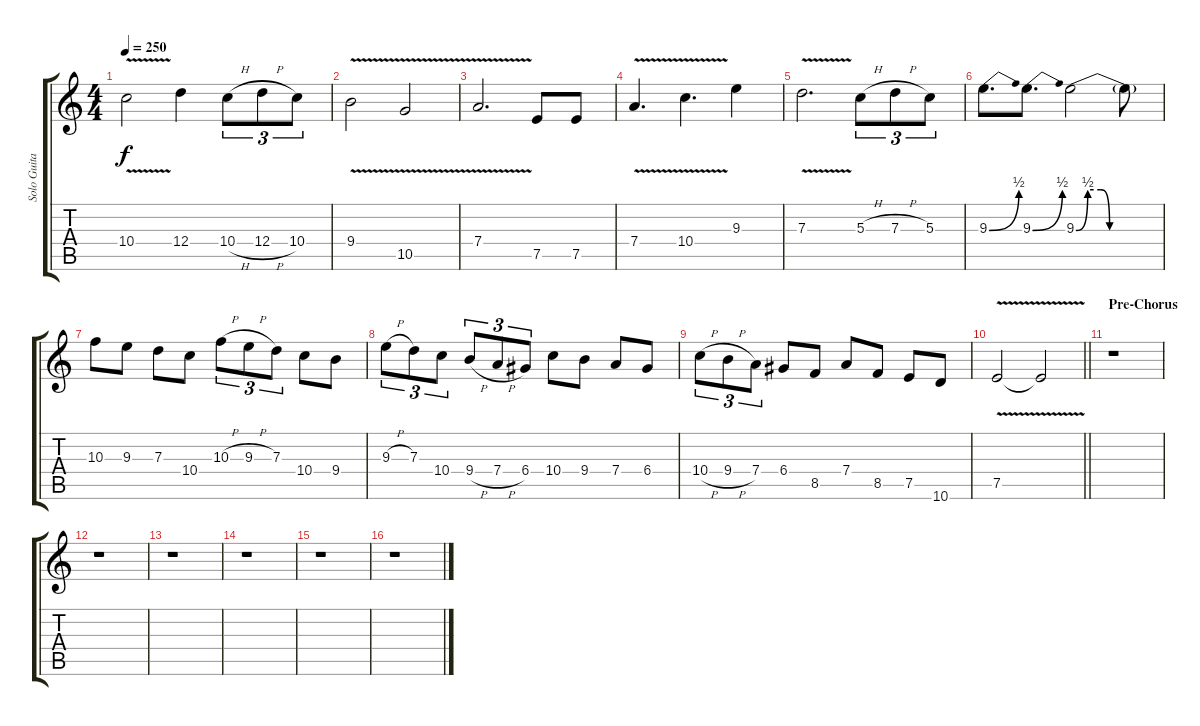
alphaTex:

\track ("Solo Guitar" "Solo Guita") {instrument overdrivenguitar}
\staff {score tabs}
\tuning (E4 B3 G3 D3 A2 E2) {hide}
\ts (4 4)
\tempo 250
\clef g2
\ks c
10.4{v}.2{dy f} 12.4.4 10.4{h}.8{tu (3 2)} 12.4{h}.8{tu (3 2)} 10.4.8{tu (3 2)} |
9.4{v}.2 10.5{v}.2 |
7.4{v}.2{d} 7.5.8 7.5.8 |
7.4{v}.4{d} 10.4{v}.4{d} 9.3.4 |
7.3{v}.2{d} 5.3{h}.8{tu (3 2)} 7.3{h}.8{tu (3 2)} 5.3.8{tu (3 2)} |
9.3{be (bend 0 0 60 2)}.8{d} 9.3{be (bend 0 0 60 2)}.8{d} 9.3{be (custom 0 0 8 2 17 2 23 0 45 0 60 0)}.2 9.3{t}.8 |
10.3.8 9.3.8 7.3.8 10.4.8 10.3{h}.8{tu (3 2)} 9.3{h}.8{tu (3 2)} 7.3.8{tu (3 2)} 10.4.8 9.4.8 |
9.3{h}.8{tu (3 2)} 7.3.8{tu (3 2)} 10.4.8{tu (3 2)} 9.4{h}.8{tu (3 2)} 7.4{h}.8{tu (3 2)} 6.4.8{tu (3 2)} 10.4.8 9.4.8 7.4.8 6.4.8 |
10.4{h}.8{tu (3 2)} 9.4{h}.8{tu (3 2)} 7.4.8{tu (3 2)} 6.4.8 8.5.8 7.4.8 8.5.8 7.5.8 10.6.8 |
\barLineRight lightlight
7.5{v}.2 7.5{t}.2 |
\section ("" "Pre-Chorus")
r.1 |
r.1 |
r.1 |
r.1 |
r.1 |
r.1
